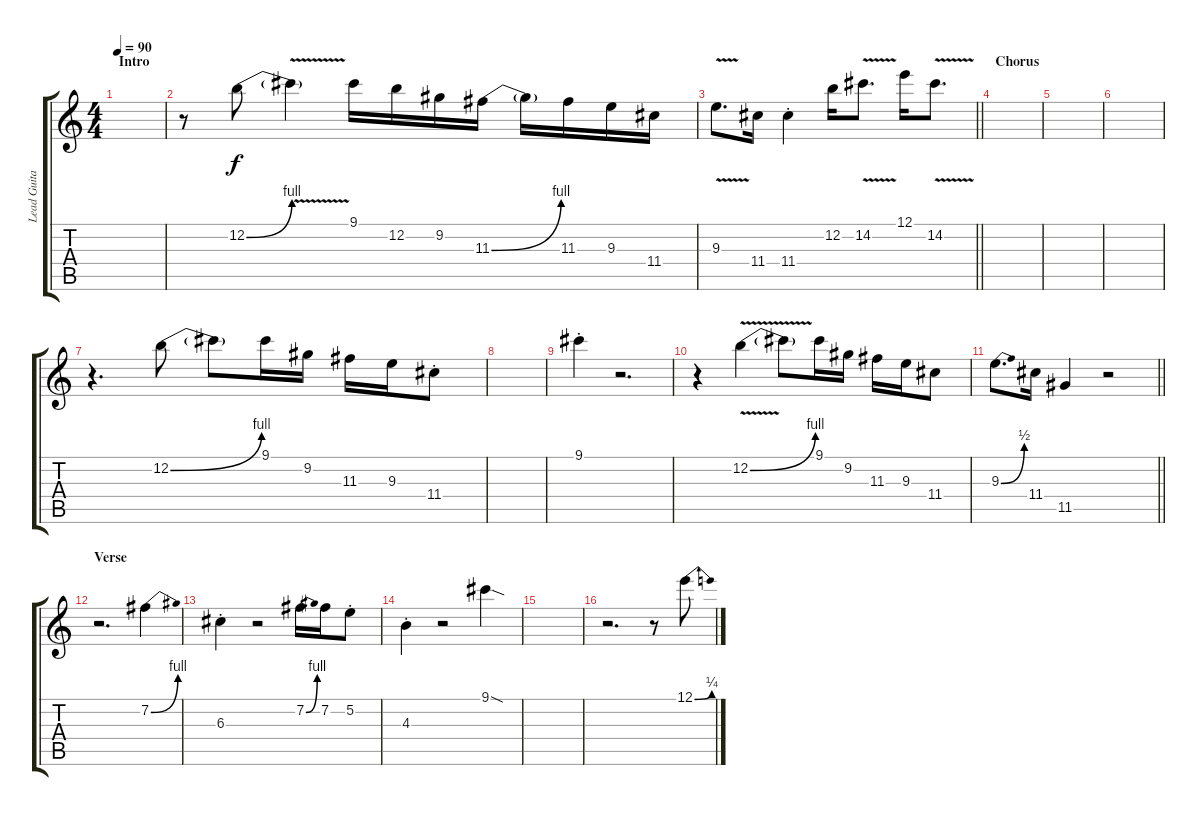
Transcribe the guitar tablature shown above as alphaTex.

\track ("Lead Guitar" "Lead Guita") {instrument electricguitarjazz}
\staff {score tabs}
\tuning (E4 B3 G3 D3 A2 E2) {hide}
\ts (4 4)
\section ("" "Intro")
\tempo 90
\clef g2
\ks c
|
r.8 12.2{be (bend 0 0 60 4)}.8 12.2{v t}.4 9.1.16 12.2.16 9.2.16 11.3{be (bend 0 0 60 4)}.16 11.3{t}.16 11.3.16 9.3.16 11.4.16 |
\barLineRight lightlight
9.3{v}.8{d} 11.4.16 11.4{st}.4 12.2.16 14.2{v}.8{d} 12.1.16 14.2{v}.8{d} |
\section ("" "Chorus")
|
|
|
r.4{d} 12.2{be (bend 0 0 60 4)}.8 12.2{t}.8 9.1.16 9.2.16 11.3.16 9.3.16 11.4{st}.8 |
|
9.1{st}.4 r.2{d} |
r.4 12.2{be (bend 0 0 60 4) v}.4 12.2{t}.8 9.1.16 9.2.16 11.3.16 9.3.16 11.4.8 |
\barLineRight lightlight
9.3{be (bend 0 0 60 2)}.8{d} 11.4.16 11.5.4 r.2 |
\section ("" "Verse")
r.2{d} 7.2{be (bend 0 0 60 4)}.4 |
6.3{st}.4 r.2 7.2{be (bend 0 0 60 4)}.16 7.2.16 5.2{st}.8 |
4.3{st}.4 r.2 9.1{sod}.4 |
|
r.2{d} r.8 12.1{be (bend 0 0 60 1)}.8
